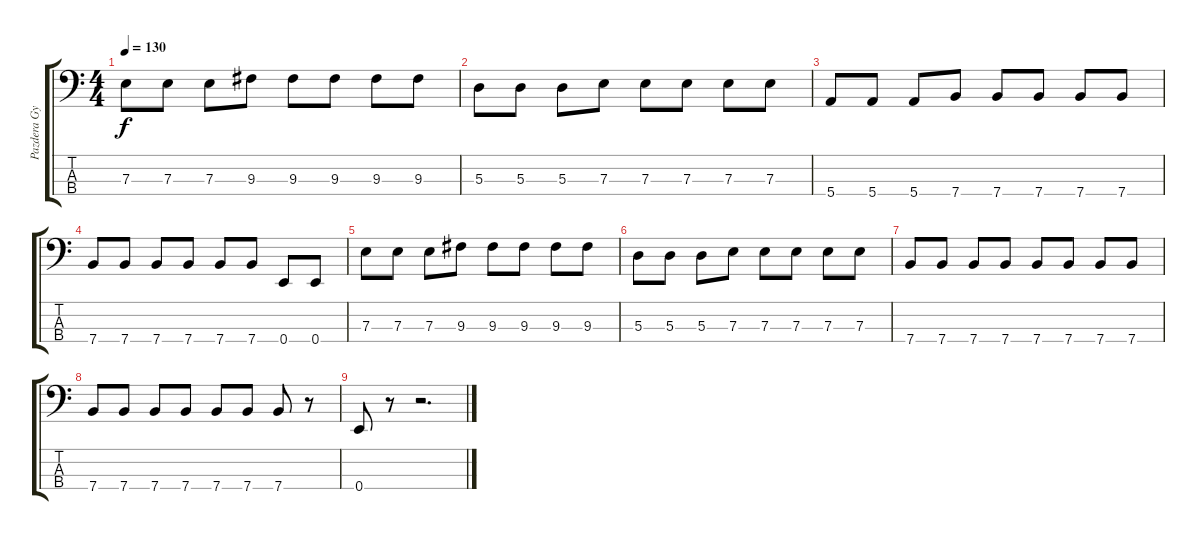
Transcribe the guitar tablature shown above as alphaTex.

\track ("Pazdera György" "Pazdera Gy") {instrument electricbasspick}
\staff {score tabs}
\tuning (G2 D2 A1 E1) {hide}
\ts (4 4)
\tempo 130
\clef f4
\ks c
7.3.8{dy f} 7.3.8 7.3.8 9.3.8 9.3.8 9.3.8 9.3.8 9.3.8 |
5.3.8 5.3.8 5.3.8 7.3.8 7.3.8 7.3.8 7.3.8 7.3.8 |
5.4.8 5.4.8 5.4.8 7.4.8 7.4.8 7.4.8 7.4.8 7.4.8 |
7.4.8 7.4.8 7.4.8 7.4.8 7.4.8 7.4.8 0.4.8 0.4.8 |
7.3.8 7.3.8 7.3.8 9.3.8 9.3.8 9.3.8 9.3.8 9.3.8 |
5.3.8 5.3.8 5.3.8 7.3.8 7.3.8 7.3.8 7.3.8 7.3.8 |
7.4.8 7.4.8 7.4.8 7.4.8 7.4.8 7.4.8 7.4.8 7.4.8 |
7.4.8 7.4.8 7.4.8 7.4.8 7.4.8 7.4.8 7.4.8 r.8 |
0.4.8 r.8 r.2{d}
